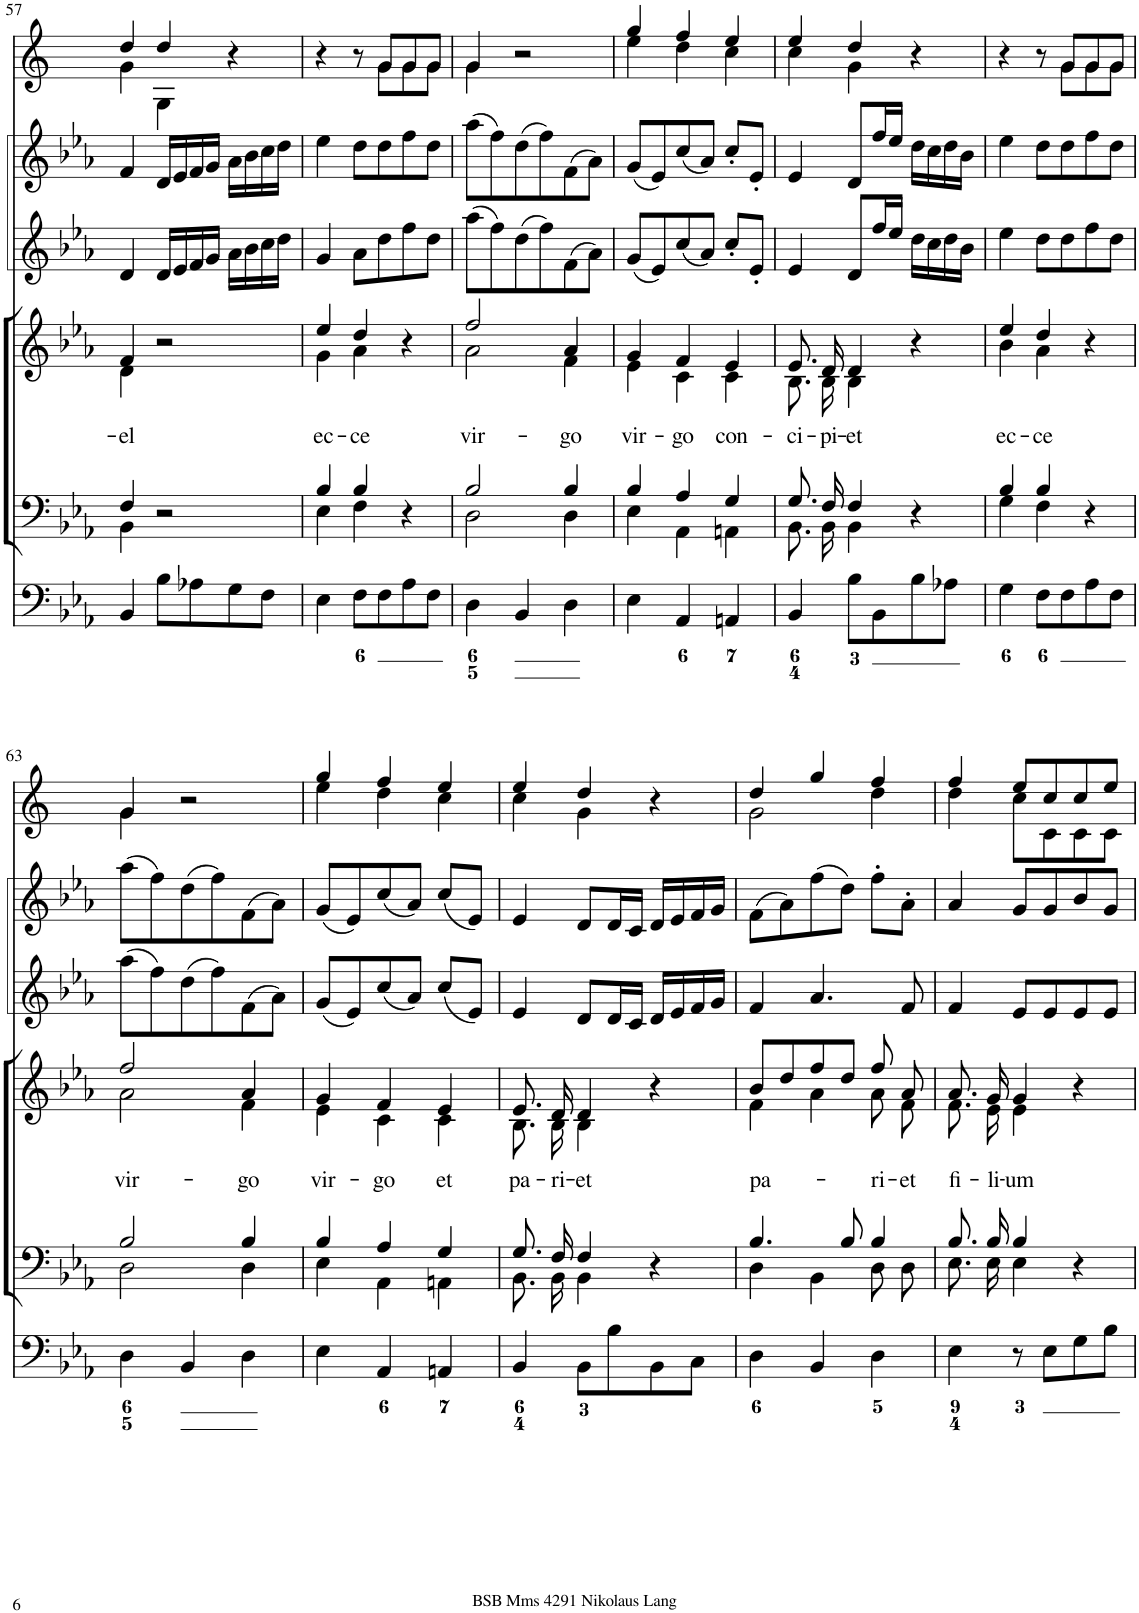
**kern	**kern	**kern	**text	**kern	**kern	**kern
*part6	*part5	*part4	*part4	*part3	*part2	*part1
*staff6	*staff5	*staff4	*staff4	*staff3	*staff2	*staff1
*I"Organ	*I"Voice	*I"Voice	*	*I"Violin	*I"Violin	*I"Corni in Eb
*	*	*	*	*I'Vln	*I'Vln	*
!!LO:PB:g=z
*clefF4	*clefF4	*clefG2	*	*clefG2	*clefG2	*clefG2
*	*	*	*	*	*	*Trd5c9
*k[b-e-a-]	*k[b-e-a-]	*k[b-e-a-]	*	*k[b-e-a-]	*k[b-e-a-]	*k[]
*M3/4	*M3/4	*M3/4	*	*M3/4	*M3/4	*M3/4
=57	=57	=57	=57	=57	=57	=57
*	*^	*	*	*	*	*
!	!	!	!	!LO:LY:b	!	!	!
*	*	*	*^	*	*	*	*^
4BB-/	4F/	4BB-\	4f/	4d\	-el	4d/	4f/	4dd/	4g\
8B-\L	2r	2ryy	2r	2ryy	.	16d/LL	16d/LL	4dd/	4G\
.	.	.	.	.	.	16e-/	16e-/	.	.
8A-X\	.	.	.	.	.	16f/	16f/	.	.
.	.	.	.	.	.	16g/JJ	16g/JJ	.	.
8G\	.	.	.	.	.	16a-\LL	16a-\LL	4r	4ryy
.	.	.	.	.	.	16b-\	16b-\	.	.
8F\J	.	.	.	.	.	16cc\	16cc\	.	.
.	.	.	.	.	.	16dd\JJ	16dd\JJ	.	.
=58	=58	=58	=58	=58	=58	=58	=58	=58	=58
!	!	!	!	!	!LO:LY:b	!	!	!	!
4E-\	4B-/	4E-\	4ee-/	4g\	ec-	4g/	4ee-\	4r	4.ryy
!	!	!	!	!	!LO:LY:b	!	!	!	!
8F\L	4B-/	4F\	4dd/	4a-\	-ce	8a-\L	8dd\L	8r	.
8F\	.	.	.	.	.	8dd\	8dd\	8g/L	8g\L
8A-\	4r	4ryy	4r	4ryy	.	8ff\	8ff\	8g/	8g\
8F\J	.	.	.	.	.	8dd\J	8dd\J	8g/J	8g\J
=59	=59	=59	=59	=59	=59	=59	=59	=59	=59
!	!	!	!	!	!LO:LY:b	!	!	!	!
4D\	2B-/	2D\	2ff/	2a-\	vir-	(8aa-\L	(8aa-\L	4g/	4g\
.	.	.	.	.	.	8ff\)	8ff\)	.	.
4BB-/	.	.	.	.	.	(8dd\	(8dd\	2r	2ryy
.	.	.	.	.	.	8ff\)	8ff\)	.	.
!	!	!	!	!	!LO:LY:b	!	!	!	!
4D\	4B-/	4D\	4a-/	4f\	-go	(8f\	(8f\	.	.
.	.	.	.	.	.	8a-\J)	8a-\J)	.	.
=60	=60	=60	=60	=60	=60	=60	=60	=60	=60
!	!	!	!	!	!LO:LY:b	!	!	!	!
4E-\	4B-/	4E-\	4g/	4e-\	vir-	(8g/L	(8g/L	4gg/	4ee\
.	.	.	.	.	.	8e-/)	8e-/)	.	.
!	!	!	!	!	!LO:LY:b	!	!	!	!
4AA-/	4A-/	4AA-\	4f/	4c\	-go	(8cc/	(8cc/	4ff/	4dd\
.	.	.	.	.	.	8a-/J)	8a-/J)	.	.
!	!	!	!	!	!LO:LY:b	!	!	!	!
4AAn/	4G/	4AAn\	4e-/	4c\	con-	8cc'/L	8cc'/L	4ee/	4cc\
.	.	.	.	.	.	8e-'/J	8e-'/J	.	.
=61	=61	=61	=61	=61	=61	=61	=61	=61	=61
!	!	!	!	!	!LO:LY:b	!	!	!	!
4BB-/	8.G/L	8.BB-\L	8.e-/	8.B-\	-ci-	4e-/	4e-/	4ee/	4cc\
!	!	!	!	!	!LO:LY:b	!	!	!	!
.	16F/Jk	16BB-\Jk	16d/	16B-\	-pi-	.	.	.	.
!	!	!	!	!	!LO:LY:b	!	!	!	!
8B-\L	4F/	4BB-\	4d/	4B-\	-et	8d/L	8d/L	4dd/	4g\
8BB-\	.	.	.	.	.	16ff/L	16ff/L	.	.
.	.	.	.	.	.	16ee-/JJ	16ee-/JJ	.	.
8B-\	4r	4ryy	4r	4ryy	.	16dd\LL	16dd\LL	4r	4ryy
.	.	.	.	.	.	16cc\	16cc\	.	.
8A-X\J	.	.	.	.	.	16dd\	16dd\	.	.
.	.	.	.	.	.	16b-\JJ	16b-\JJ	.	.
=62	=62	=62	=62	=62	=62	=62	=62	=62	=62
!	!	!	!	!	!LO:LY:b	!	!	!	!
4G\	4B-/	4G\	4ee-/	4b-\	ec-	4ee-\	4ee-\	4r	4.ryy
!	!	!	!	!	!LO:LY:b	!	!	!	!
8F\L	4B-/	4F\	4dd/	4a-\	-ce	8dd\L	8dd\L	8r	.
8F\	.	.	.	.	.	8dd\	8dd\	8g/L	8g\L
8A-\	4r	4ryy	4r	4ryy	.	8ff\	8ff\	8g/	8g\
8F\J	.	.	.	.	.	8dd\J	8dd\J	8g/J	8g\J
!!LO:LB:g=z	!!
=63	=63	=63	=63	=63	=63	=63	=63	=63	=63
!	!	!	!	!	!LO:LY:b	!	!	!	!
4D\	2B-/	2D\	2ff/	2a-\	vir-	(8aa-\L	(8aa-\L	4g/	4g\
.	.	.	.	.	.	8ff\)	8ff\)	.	.
4BB-/	.	.	.	.	.	(8dd\	(8dd\	2r	2ryy
.	.	.	.	.	.	8ff\)	8ff\)	.	.
!	!	!	!	!	!LO:LY:b	!	!	!	!
4D\	4B-/	4D\	4a-/	4f\	-go	(8f\	(8f\	.	.
.	.	.	.	.	.	8a-\J)	8a-\J)	.	.
=64	=64	=64	=64	=64	=64	=64	=64	=64	=64
!	!	!	!	!	!LO:LY:b	!	!	!	!
4E-\	4B-/	4E-\	4g/	4e-\	vir-	(8g/L	(8g/L	4gg/	4ee\
.	.	.	.	.	.	8e-/)	8e-/)	.	.
!	!	!	!	!	!LO:LY:b	!	!	!	!
4AA-/	4A-/	4AA-\	4f/	4c\	-go	(8cc/	(8cc/	4ff/	4dd\
.	.	.	.	.	.	8a-/J)	8a-/J)	.	.
!	!	!	!	!	!LO:LY:b	!	!	!	!
4AAn/	4G/	4AAn\	4e-/	4c\	et	(8cc/L	(8cc/L	4ee/	4cc\
.	.	.	.	.	.	8e-/J)	8e-/J)	.	.
=65	=65	=65	=65	=65	=65	=65	=65	=65	=65
!	!	!	!	!	!LO:LY:b	!	!	!	!
4BB-/	8.G/L	8.BB-\L	8.e-/	8.B-\	pa-	4e-/	4e-/	4ee/	4cc\
!	!	!	!	!	!LO:LY:b	!	!	!	!
.	16F/Jk	16BB-\Jk	16d/	16B-\	-ri-	.	.	.	.
!	!	!	!	!	!LO:LY:b	!	!	!	!
8BB-\L	4F/	4BB-\	4d/	4B-\	-et	8d/L	8d/L	4dd/	4g\
8B-\	.	.	.	.	.	16d/L	16d/L	.	.
.	.	.	.	.	.	16c/JJ	16c/JJ	.	.
8BB-\	4r	4ryy	4r	4ryy	.	16d/LL	16d/LL	4r	4ryy
.	.	.	.	.	.	16e-/	16e-/	.	.
8C\J	.	.	.	.	.	16f/	16f/	.	.
.	.	.	.	.	.	16g/JJ	16g/JJ	.	.
=66	=66	=66	=66	=66	=66	=66	=66	=66	=66
!	!	!	!	!	!LO:LY:b	!	!	!	!
4D\	4.B-/	4D\	8b-/L	4f\	pa-	4f/	(8f\L	4dd/	2g\
.	.	.	8dd/	.	.	.	8a-\)	.	.
4BB-/	.	4BB-\	8ff/	4a-\	.	4.a-/	(8ff\	4gg/	.
.	8B-/	.	8dd/J	.	.	.	8dd\J)	.	.
!	!	!	!	!	!LO:LY:b	!	!	!	!
4D\	4B-/	8D\L	8ff/	8a-\	-ri-	.	8ff'\L	4ff/	4dd\
!	!	!	!	!	!LO:LY:b	!	!	!	!
.	.	8D\J	8a-/	8f\	-et	8f/	8a-'\J	.	.
=67	=67	=67	=67	=67	=67	=67	=67	=67	=67
!	!	!	!	!	!LO:LY:b	!	!	!	!
4E-\	8.B-/L	8.E-\L	8.a-/	8.f\	fi-	4f/	4a-/	4ff/	4dd\
!	!	!	!	!	!LO:LY:b	!	!	!	!
.	16B-/Jk	16E-\Jk	16g/	16e-\	-li-	.	.	.	.
!	!	!	!	!	!LO:LY:b	!	!	!	!
8r	4B-/	4E-\	4g/	4e-\	-um	8e-/L	8g/L	8ee/L	8cc\L
8E-\L	.	.	.	.	.	8e-/	8g/	8cc/	8c\
8G\	4r	4ryy	4r	4ryy	.	8e-/	8b-/	8cc/	8c\
8B-\J	.	.	.	.	.	8e-/J	8g/J	8ee/J	8c\J
*	*v	*v	*	*	*	*	*	*v	*v
*	*	*v	*v	*	*	*	*
=	=	=	=	=	=	=
*-	*-	*-	*-	*-	*-	*-
